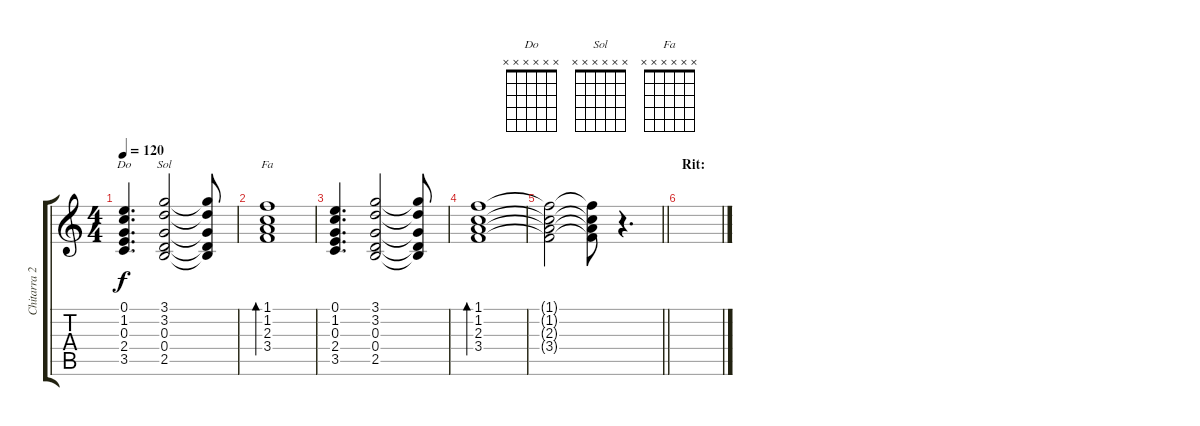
\track ("Chitarra 2" "Chitarra 2") {instrument electricguitarclean}
\staff {score tabs}
\tuning (E4 B3 G3 D3 A2 E2) {hide}
\chord ("Do" x x x x x x)
\chord ("Sol" x x x x x x)
\chord ("Fa" x x x x x x)
\ts (4 4)
\tempo 120
\clef g2
\ks c
(0.1 1.2 0.3 2.4 3.5).4{d ch "Do" dy f} (3.1 3.2 0.3 0.4 2.5).2{ch "Sol"} (3.1{t} 3.2{t} 0.3{t} 0.4{t} 2.5{t}).8 |
(1.1 1.2 2.3 3.4).1{bd 120 ch "Fa"} |
(0.1 1.2 0.3 2.4 3.5).4{d} (3.1 3.2 0.3 0.4 2.5).2 (3.1{t} 3.2{t} 0.3{t} 0.4{t} 2.5{t}).8 |
(1.1 1.2 2.3 3.4).1{bd 120} |
\barLineRight lightlight
(1.1{t} 1.2{t} 2.3{t} 3.4{t}).2 (1.1{t} 1.2{t} 2.3{t} 3.4{t}).8 r.4{d} |
\section ("" "Rit:")
